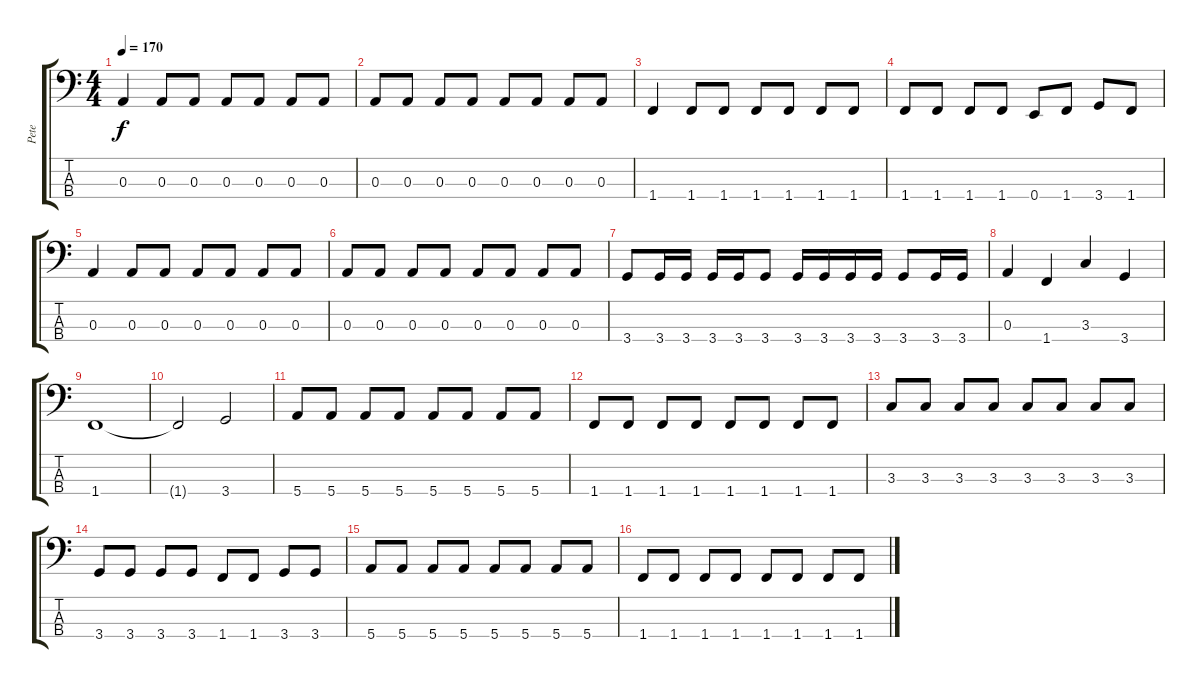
\track ("Pete" "Pete") {instrument electricbasspick}
\staff {score tabs}
\tuning (G2 D2 A1 E1) {hide}
\ts (4 4)
\tempo 170
\clef f4
\ks c
0.3.4{dy f} 0.3.8 0.3.8 0.3.8 0.3.8 0.3.8 0.3.8 |
0.3.8 0.3.8 0.3.8 0.3.8 0.3.8 0.3.8 0.3.8 0.3.8 |
1.4.4 1.4.8 1.4.8 1.4.8 1.4.8 1.4.8 1.4.8 |
1.4.8 1.4.8 1.4.8 1.4.8 0.4.8 1.4.8 3.4.8 1.4.8 |
0.3.4 0.3.8 0.3.8 0.3.8 0.3.8 0.3.8 0.3.8 |
0.3.8 0.3.8 0.3.8 0.3.8 0.3.8 0.3.8 0.3.8 0.3.8 |
3.4.8 3.4.16 3.4.16 3.4.16 3.4.16 3.4.8 3.4.16 3.4.16 3.4.16 3.4.16 3.4.8 3.4.16 3.4.16 |
0.3.4 1.4.4 3.3.4 3.4.4 |
1.4.1 |
1.4{t}.2 3.4.2 |
5.4.8 5.4.8 5.4.8 5.4.8 5.4.8 5.4.8 5.4.8 5.4.8 |
1.4.8 1.4.8 1.4.8 1.4.8 1.4.8 1.4.8 1.4.8 1.4.8 |
3.3.8 3.3.8 3.3.8 3.3.8 3.3.8 3.3.8 3.3.8 3.3.8 |
3.4.8 3.4.8 3.4.8 3.4.8 1.4.8 1.4.8 3.4.8 3.4.8 |
5.4.8 5.4.8 5.4.8 5.4.8 5.4.8 5.4.8 5.4.8 5.4.8 |
1.4.8 1.4.8 1.4.8 1.4.8 1.4.8 1.4.8 1.4.8 1.4.8
